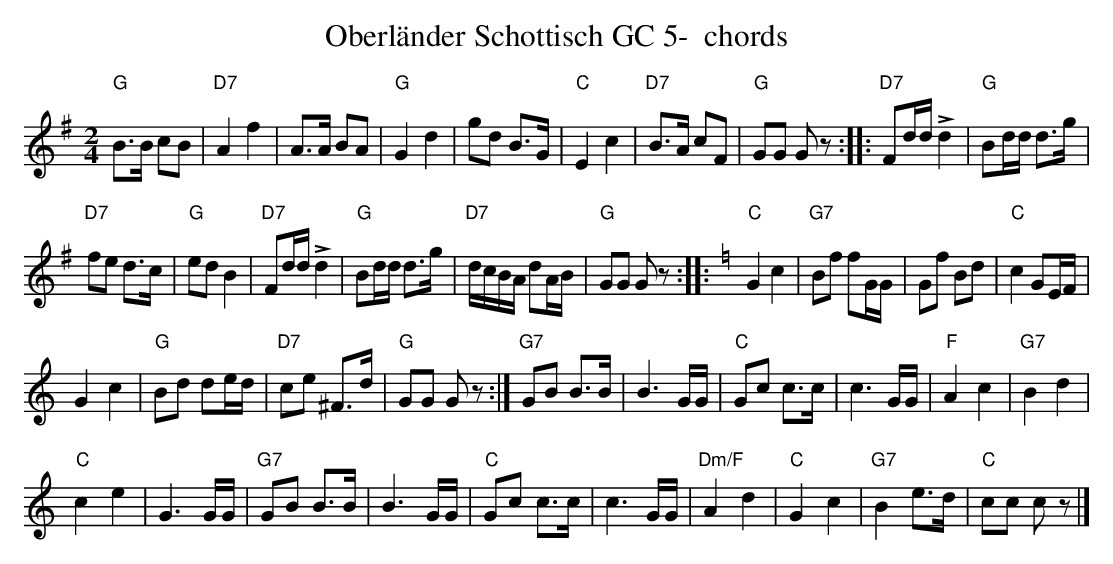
X:1
T:Oberl\"ander Schottisch GC 5-  chords
M:2/4
L:1/8
K:Gmaj%%MIDI gchordon
"G"B>B cB | "D7"A2f2 | A>A BA | "G"G2d2 | gd B>G | "C"E2c2 | "D7"B>A cF | "G"GG Gz :: "D7"Fd/2d/2 !>!d2 | "G"Bd/2d/2 d>g |
"D7"fe d>c | "G"edB2 | "D7"Fd/2d/2 !>!d2 | "G"Bd/2d/2 d>g | "D7"d/2c/2B/2A/2 dA/2B/2 | "G"GG Gz :: [K:Cmaj] "C"G2c2 | "G7"Bf fG/2G/2 | Gf Bd | "C"c2 GE/2F/2 |
G2c2 | "G"Bd de/2d/2 | "D7"ce ^F>d | "G"GG Gz :| "G7"GB B>B | B3G/2G/2 | "C"Gc c>c | c3 G/2G/2 | "F"A2c2 | "G7"B2d2 |
"C"c2e2 | G3G/2G/2 | "G7"GB B>B | B3G/2G/2 | "C"Gc c>c | c3G/2G/2 | "Dm/F"A2d2 | "C"G2c2 | "G7"B2e>d | "C"cc cz |]
